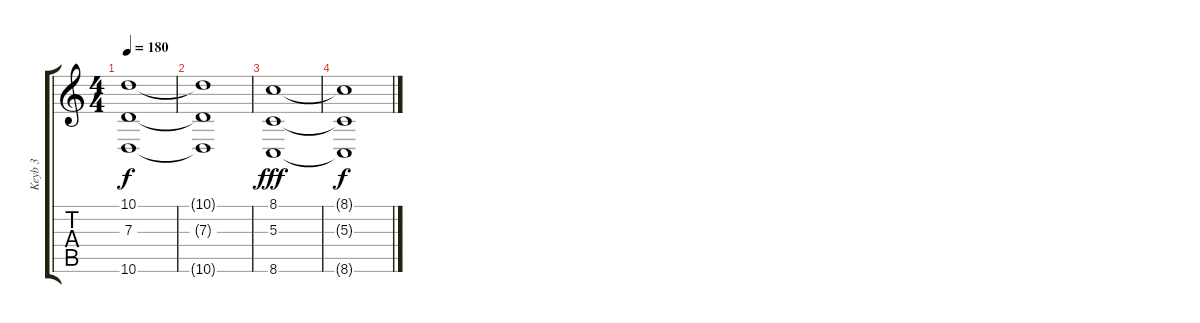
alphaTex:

\track ("Keyb 3" "Keyb 3") {instrument synthstrings1}
\staff {score tabs}
\tuning (E4 B3 G3 D3 A2 E2) {hide}
\ts (4 4)
\tempo 180
\clef g2
\ks c
(10.1 7.3 10.6).1{dy f} |
(10.1{t} 7.3{t} 10.6{t}).1 |
(8.1 5.3 8.6).1{dy fff} |
(8.1{t} 5.3{t} 8.6{t}).1{dy f}
